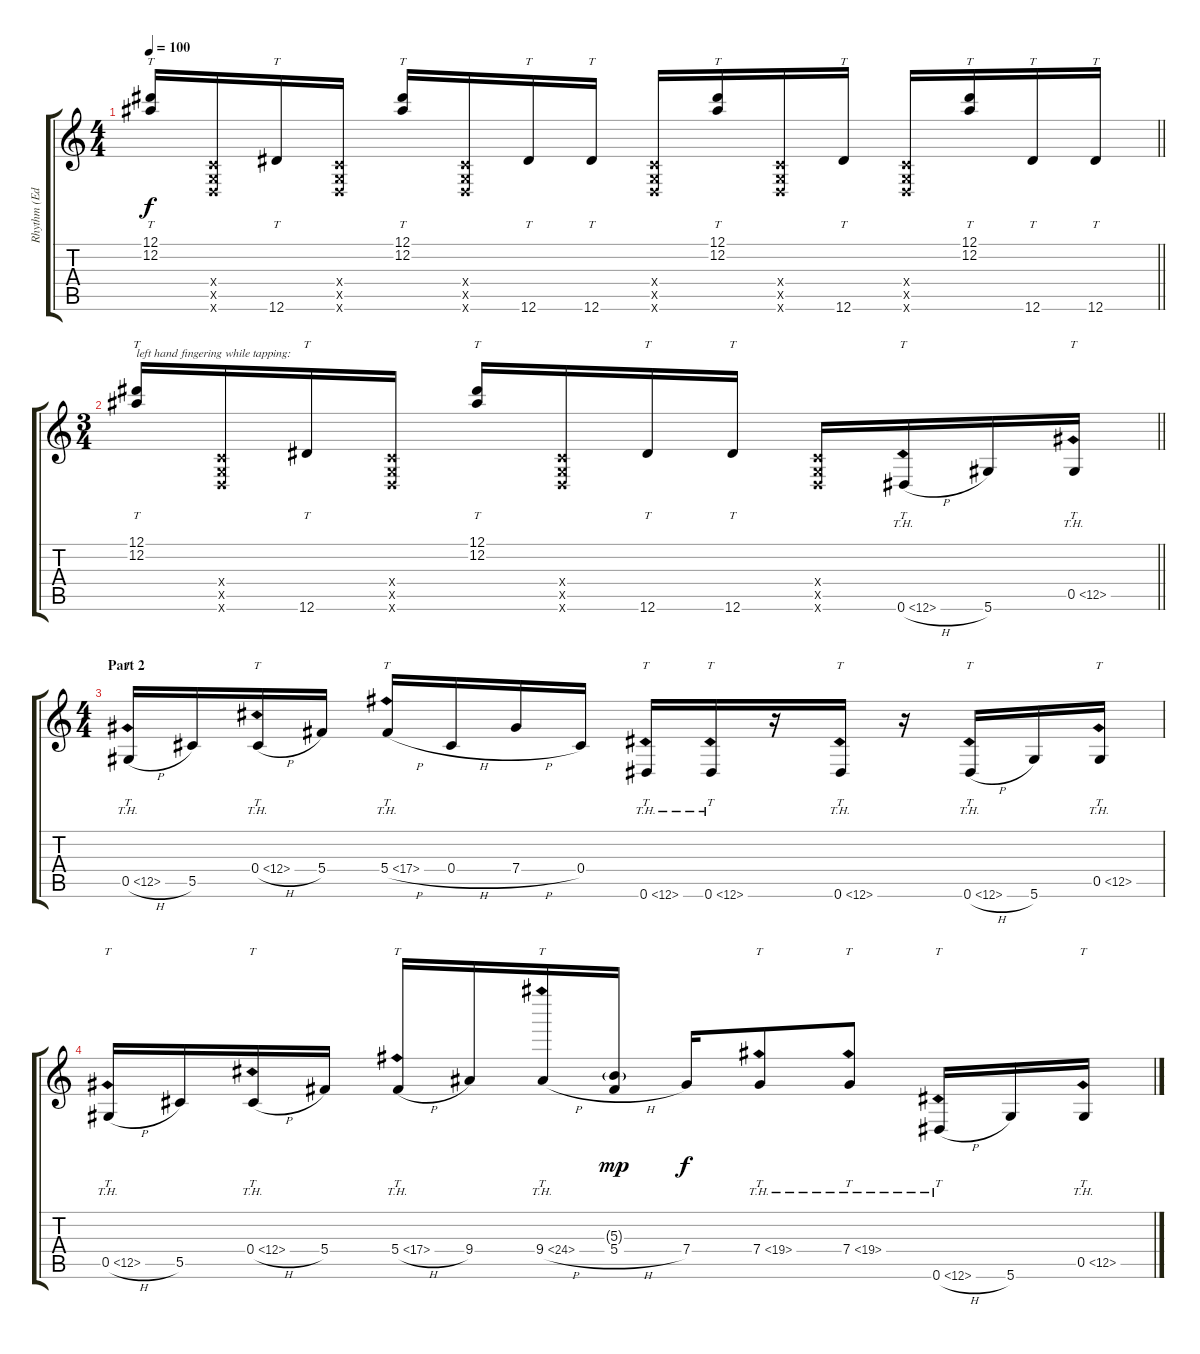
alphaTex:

\track ("Rhythm (Eddie Van Halen)" "Rhythm (Ed") {instrument distortionguitar}
\staff {score tabs}
\tuning (Eb4 Bb3 Gb3 Db3 Ab2 Eb2) {hide}
\ts (4 4)
\tempo 100
\clef g2
\barLineRight lightlight
\ks c
(12.1 12.2).16{tt dy f} (-1.4{x} -1.5{x} -1.6{x}).16 12.6.16{tt} (-1.4{x} -1.5{x} -1.6{x}).16 (12.1 12.2).16{tt} (-1.4{x} -1.5{x} -1.6{x}).16 12.6.16{tt} 12.6.16{tt} (-1.4{x} -1.5{x} -1.6{x}).16 (12.1 12.2).16{tt} (-1.4{x} -1.5{x} -1.6{x}).16 12.6.16{tt} (-1.4{x} -1.5{x} -1.6{x}).16 (12.1 12.2).16{tt} 12.6.16{tt} 12.6.16{tt} |
\ts (3 4)
\section ("" "")
\barLineRight lightlight
(12.1 12.2).16{tt txt "left hand fingering while tapping:"} (-1.4{x} -1.5{x} -1.6{x}).16 12.6.16{tt} (-1.4{x} -1.5{x} -1.6{x}).16 (12.1 12.2).16{tt} (-1.4{x} -1.5{x} -1.6{x}).16 12.6.16{tt} 12.6.16{tt} (-1.4{x} -1.5{x} -1.6{x}).16 0.6{th 12 h}.16{tt} 5.6.16 0.5{th 12}.16{tt} |
\ts (4 4)
\section ("" "Part 2")
0.5{th 12 h}.16{tt} 5.5.16 0.4{th 12 h}.16{tt} 5.4.16 5.4{th 12 h}.16{tt} 0.4{h}.16 7.4{h}.16 0.4.16 0.6{th 12}.16{tt} 0.6{th 12}.16{tt} r.16 0.6{th 12}.16{tt} r.16 0.6{th 12 h}.16{tt} 5.6.16 0.5{th 12}.16{tt} |
0.5{th 12 h}.16{tt} 5.5.16 0.4{th 12 h}.16{tt} 5.4.16 5.4{th 12 h}.16{tt} 9.4.16 9.4{th 15 h}.16{tt} (5.3{g} 5.4{h}).16{dy mp} 7.4.16{dy f} 7.4{th 12}.8{tt} 7.4{th 12}.8{tt} 0.6{th 12 h}.16{tt} 5.6.16 0.5{th 12}.16{tt}
